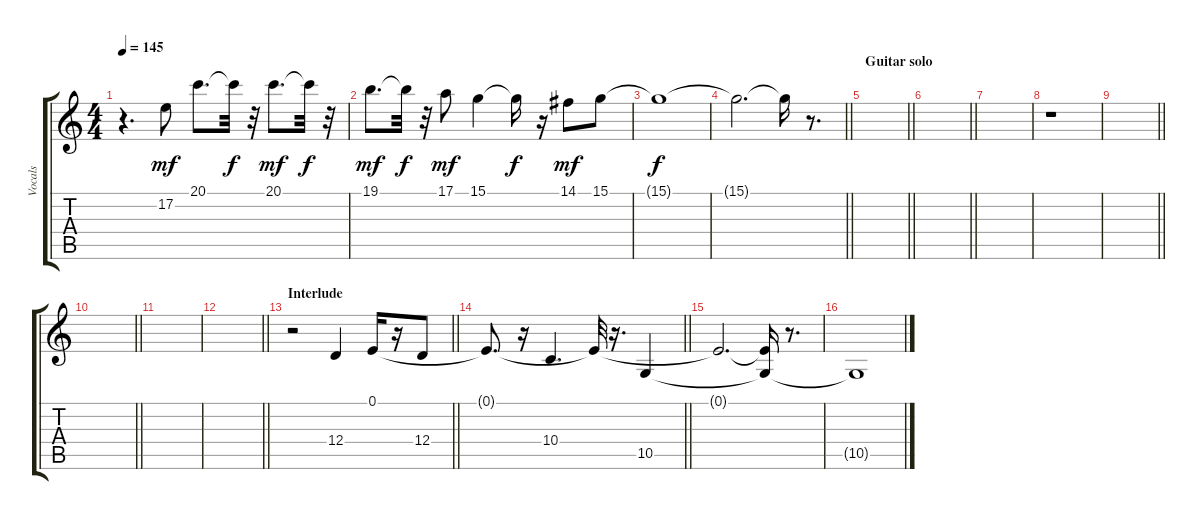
\track ("Vocals" "Vocals") {instrument clarinet}
\staff {score tabs}
\tuning (E4 B3 G3 D3 A2 E2) {hide}
\ts (4 4)
\tempo 145
\clef g2
\ks c
r.4{d dy f} 17.2.8{dy mf} 20.1.8{d} 20.1{t}.32{dy f} r.32 20.1.8{d dy mf} 20.1{t}.32{dy f} r.32 |
19.1.8{d dy mf} 19.1{t}.32{dy f} r.32 17.1.8{dy mf} 15.1.4 15.1{t}.16{dy f} r.16 14.1.8{dy mf} 15.1.8 |
15.1{t}.1{dy f} |
\barLineRight lightlight
15.1{t}.2{d} 15.1{t}.16 r.8{d} |
\section ("" "Guitar solo")
\barLineRight lightlight
|
\section ("" "")
\barLineRight lightlight
|
|
r.1 |
\barLineRight lightlight
|
\barLineRight lightlight
|
|
\barLineRight lightlight
|
\section ("" "Interlude")
\barLineRight lightlight
r.2 12.4.4 0.1.16 r.16 12.4.8 |
\section ("" "")
\barLineRight lightlight
0.1{t}.8{d} r.16 10.4.4{d} 0.1{t}.32 r.16{d} 10.5.4 |
0.1{t}.2{d} (0.1{t} 10.5{t}).16 r.8{d} |
10.5{t}.1
